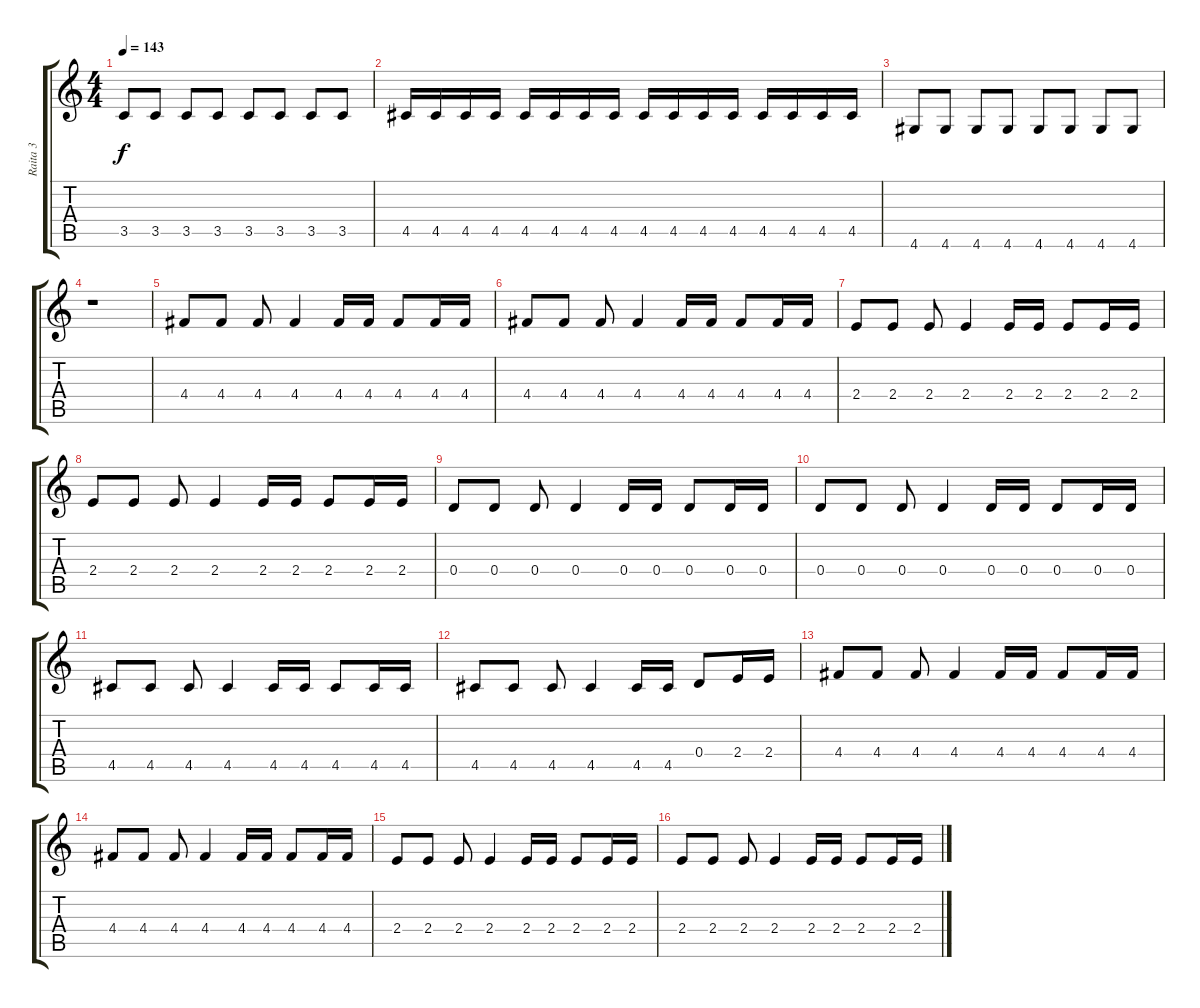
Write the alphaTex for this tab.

\track ("Raita 3" "Raita 3") {instrument acousticbass}
\staff {score tabs}
\tuning (E4 B3 G3 D3 A2 E2) {hide}
\ts (4 4)
\tempo 143
\clef g2
\ks c
3.5.8{dy f} 3.5.8 3.5.8 3.5.8 3.5.8 3.5.8 3.5.8 3.5.8 |
4.5.16 4.5.16 4.5.16 4.5.16 4.5.16 4.5.16 4.5.16 4.5.16 4.5.16 4.5.16 4.5.16 4.5.16 4.5.16 4.5.16 4.5.16 4.5.16 |
4.6.8 4.6.8 4.6.8 4.6.8 4.6.8 4.6.8 4.6.8 4.6.8 |
r.1 |
4.4.8 4.4.8 4.4.8 4.4.4 4.4.16 4.4.16 4.4.8 4.4.16 4.4.16 |
4.4.8 4.4.8 4.4.8 4.4.4 4.4.16 4.4.16 4.4.8 4.4.16 4.4.16 |
2.4.8 2.4.8 2.4.8 2.4.4 2.4.16 2.4.16 2.4.8 2.4.16 2.4.16 |
2.4.8 2.4.8 2.4.8 2.4.4 2.4.16 2.4.16 2.4.8 2.4.16 2.4.16 |
0.4.8 0.4.8 0.4.8 0.4.4 0.4.16 0.4.16 0.4.8 0.4.16 0.4.16 |
0.4.8 0.4.8 0.4.8 0.4.4 0.4.16 0.4.16 0.4.8 0.4.16 0.4.16 |
4.5.8 4.5.8 4.5.8 4.5.4 4.5.16 4.5.16 4.5.8 4.5.16 4.5.16 |
4.5.8 4.5.8 4.5.8 4.5.4 4.5.16 4.5.16 0.4.8 2.4.16 2.4.16 |
4.4.8 4.4.8 4.4.8 4.4.4 4.4.16 4.4.16 4.4.8 4.4.16 4.4.16 |
4.4.8 4.4.8 4.4.8 4.4.4 4.4.16 4.4.16 4.4.8 4.4.16 4.4.16 |
2.4.8 2.4.8 2.4.8 2.4.4 2.4.16 2.4.16 2.4.8 2.4.16 2.4.16 |
2.4.8 2.4.8 2.4.8 2.4.4 2.4.16 2.4.16 2.4.8 2.4.16 2.4.16
